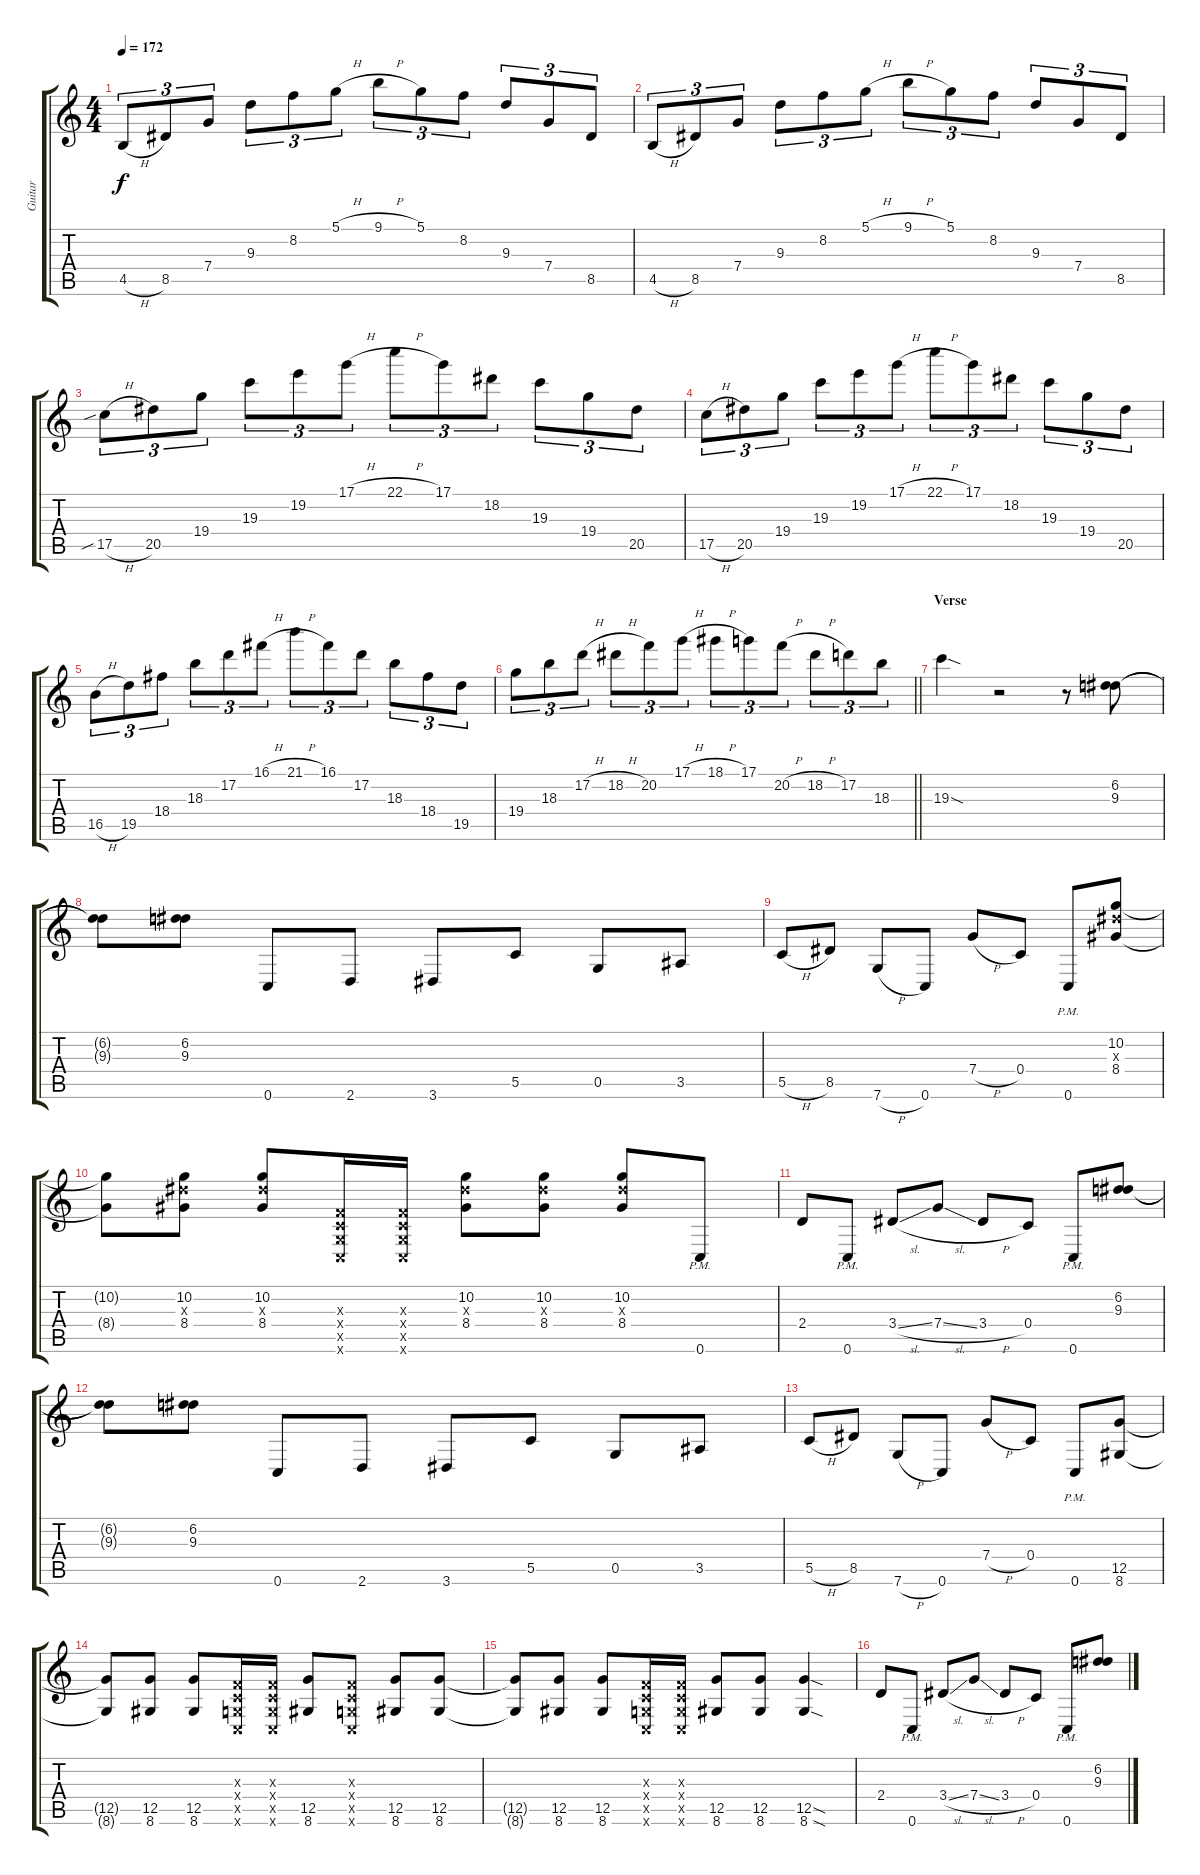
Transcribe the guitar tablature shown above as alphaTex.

\track ("Guitar " "Guitar ") {instrument distortionguitar}
\staff {score tabs}
\tuning (D4 A3 F3 C3 G2 C2) {hide}
\ts (4 4)
\tempo 172
\clef g2
\ks c
4.5{h}.8{tu (3 2) dy f} 8.5.8{tu (3 2)} 7.4.8{tu (3 2)} 9.3.8{tu (3 2)} 8.2.8{tu (3 2)} 5.1{h}.8{tu (3 2)} 9.1{h}.8{tu (3 2)} 5.1.8{tu (3 2)} 8.2.8{tu (3 2)} 9.3.8{tu (3 2)} 7.4.8{tu (3 2)} 8.5.8{tu (3 2)} |
4.5{h}.8{tu (3 2)} 8.5.8{tu (3 2)} 7.4.8{tu (3 2)} 9.3.8{tu (3 2)} 8.2.8{tu (3 2)} 5.1{h}.8{tu (3 2)} 9.1{h}.8{tu (3 2)} 5.1.8{tu (3 2)} 8.2.8{tu (3 2)} 9.3.8{tu (3 2)} 7.4.8{tu (3 2)} 8.5.8{tu (3 2)} |
17.5{sib h}.8{tu (3 2)} 20.5.8{tu (3 2)} 19.4.8{tu (3 2)} 19.3.8{tu (3 2)} 19.2.8{tu (3 2)} 17.1{h}.8{tu (3 2)} 22.1{h}.8{tu (3 2)} 17.1.8{tu (3 2)} 18.2.8{tu (3 2)} 19.3.8{tu (3 2)} 19.4.8{tu (3 2)} 20.5.8{tu (3 2)} |
17.5{h}.8{tu (3 2)} 20.5.8{tu (3 2)} 19.4.8{tu (3 2)} 19.3.8{tu (3 2)} 19.2.8{tu (3 2)} 17.1{h}.8{tu (3 2)} 22.1{h}.8{tu (3 2)} 17.1.8{tu (3 2)} 18.2.8{tu (3 2)} 19.3.8{tu (3 2)} 19.4.8{tu (3 2)} 20.5.8{tu (3 2)} |
16.5{h}.8{tu (3 2)} 19.5.8{tu (3 2)} 18.4.8{tu (3 2)} 18.3.8{tu (3 2)} 17.2.8{tu (3 2)} 16.1{h}.8{tu (3 2)} 21.1{h}.8{tu (3 2)} 16.1.8{tu (3 2)} 17.2.8{tu (3 2)} 18.3.8{tu (3 2)} 18.4.8{tu (3 2)} 19.5.8{tu (3 2)} |
\barLineRight lightlight
19.4.8{tu (3 2)} 18.3.8{tu (3 2)} 17.2{h}.8{tu (3 2)} 18.2{h}.8{tu (3 2)} 20.2.8{tu (3 2)} 17.1{h}.8{tu (3 2)} 18.1{h}.8{tu (3 2)} 17.1.8{tu (3 2)} 20.2{h}.8{tu (3 2)} 18.2{h}.8{tu (3 2)} 17.2.8{tu (3 2)} 18.3.8{tu (3 2)} |
\section ("" "Verse")
19.3{sod}.4 r.2 r.8 (6.2 9.3).8{volume 13} |
(6.2{t} 9.3{t}).8 (6.2 9.3).8 0.6.8 2.6.8 3.6.8 5.5.8 0.5.8 3.5.8 |
5.5{h}.8 8.5.8 7.6{h}.8 0.6.8 7.4{h}.8 0.4.8 0.6{pm}.8 (10.2 10.3{x} 8.4).8 |
(10.2{t} 8.4{t}).8 (10.2 10.3{x} 8.4).8 (10.2 10.3{x} 8.4).8 (0.3{x} 0.4{x} 0.5{x} 0.6{x}).16 (0.3{x} 0.4{x} 0.5{x} 0.6{x}).16 (10.2 10.3{x} 8.4).8 (10.2 10.3{x} 8.4).8 (10.2 10.3{x} 8.4).8 0.6{pm}.8 |
2.4.8 0.6{pm}.8 3.4{sl}.8 7.4{sl}.8 3.4{h}.8 0.4.8 0.6{pm}.8 (6.2 9.3).8 |
(6.2{t} 9.3{t}).8 (6.2 9.3).8 0.6.8 2.6.8 3.6.8 5.5.8 0.5.8 3.5.8 |
5.5{h}.8 8.5.8 7.6{h}.8 0.6.8 7.4{h}.8 0.4.8 0.6{pm}.8 (12.5 8.6).8 |
(12.5{t} 8.6{t}).8 (12.5 8.6).8 (12.5 8.6).8 (0.3{x} 0.4{x} 0.5{x} 0.6{x}).16 (0.3{x} 0.4{x} 0.5{x} 0.6{x}).16 (12.5 8.6).8 (0.3{x} 0.4{x} 0.5{x} 0.6{x}).8 (12.5 8.6).8 (12.5 8.6).8 |
(12.5{t} 8.6{t}).8 (12.5 8.6).8 (12.5 8.6).8 (0.3{x} 0.4{x} 0.5{x} 0.6{x}).16 (0.3{x} 0.4{x} 0.5{x} 0.6{x}).16 (12.5 8.6).8 (12.5 8.6).8 (12.5{sod} 8.6{sod}).4 |
2.4.8 0.6{pm}.8 3.4{sl}.8 7.4{sl}.8 3.4{h}.8 0.4.8 0.6{pm}.8 (6.2 9.3).8
